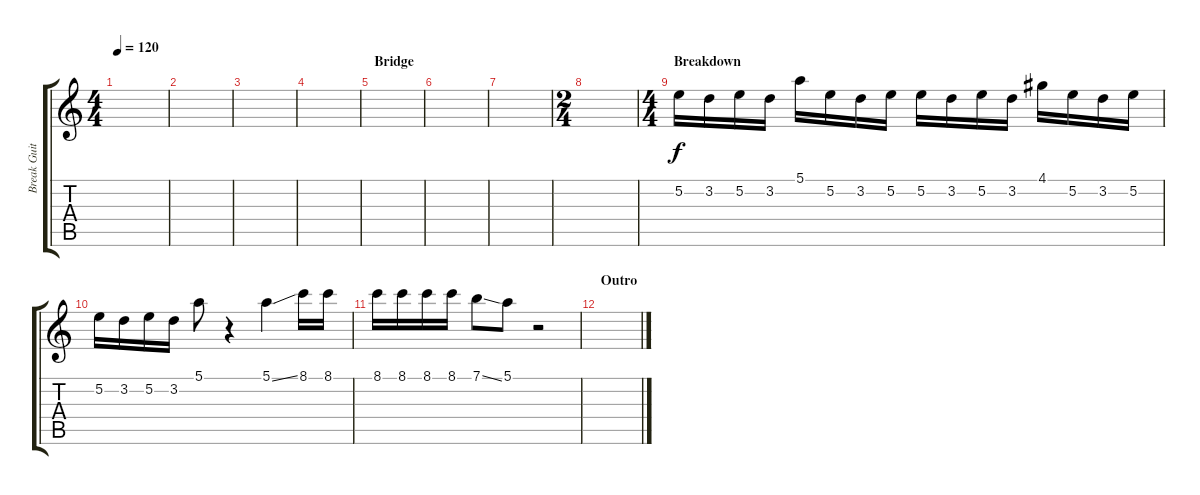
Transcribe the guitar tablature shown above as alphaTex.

\track ("Break Guitar" "Break Guit") {instrument electricguitarclean}
\staff {score tabs}
\tuning (E4 B3 G3 D3 A2 E2) {hide}
\ts (4 4)
\tempo 120
\clef g2
\ks c
|
|
|
|
\section ("" "Bridge")
|
|
|
\ts (2 4)
|
\ts (4 4)
\section ("" "Breakdown")
5.2.16 3.2.16 5.2.16 3.2.16 5.1.16 5.2.16 3.2.16 5.2.16 5.2.16 3.2.16 5.2.16 3.2.16 4.1.16 5.2.16 3.2.16 5.2.16 |
5.2.16 3.2.16 5.2.16 3.2.16 5.1.8 r.4 5.1{ss}.4 8.1.16 8.1.16 |
8.1.16 8.1.16 8.1.16 8.1.16 7.1{ss}.8 5.1.8 r.2 |
\section ("" "Outro")
